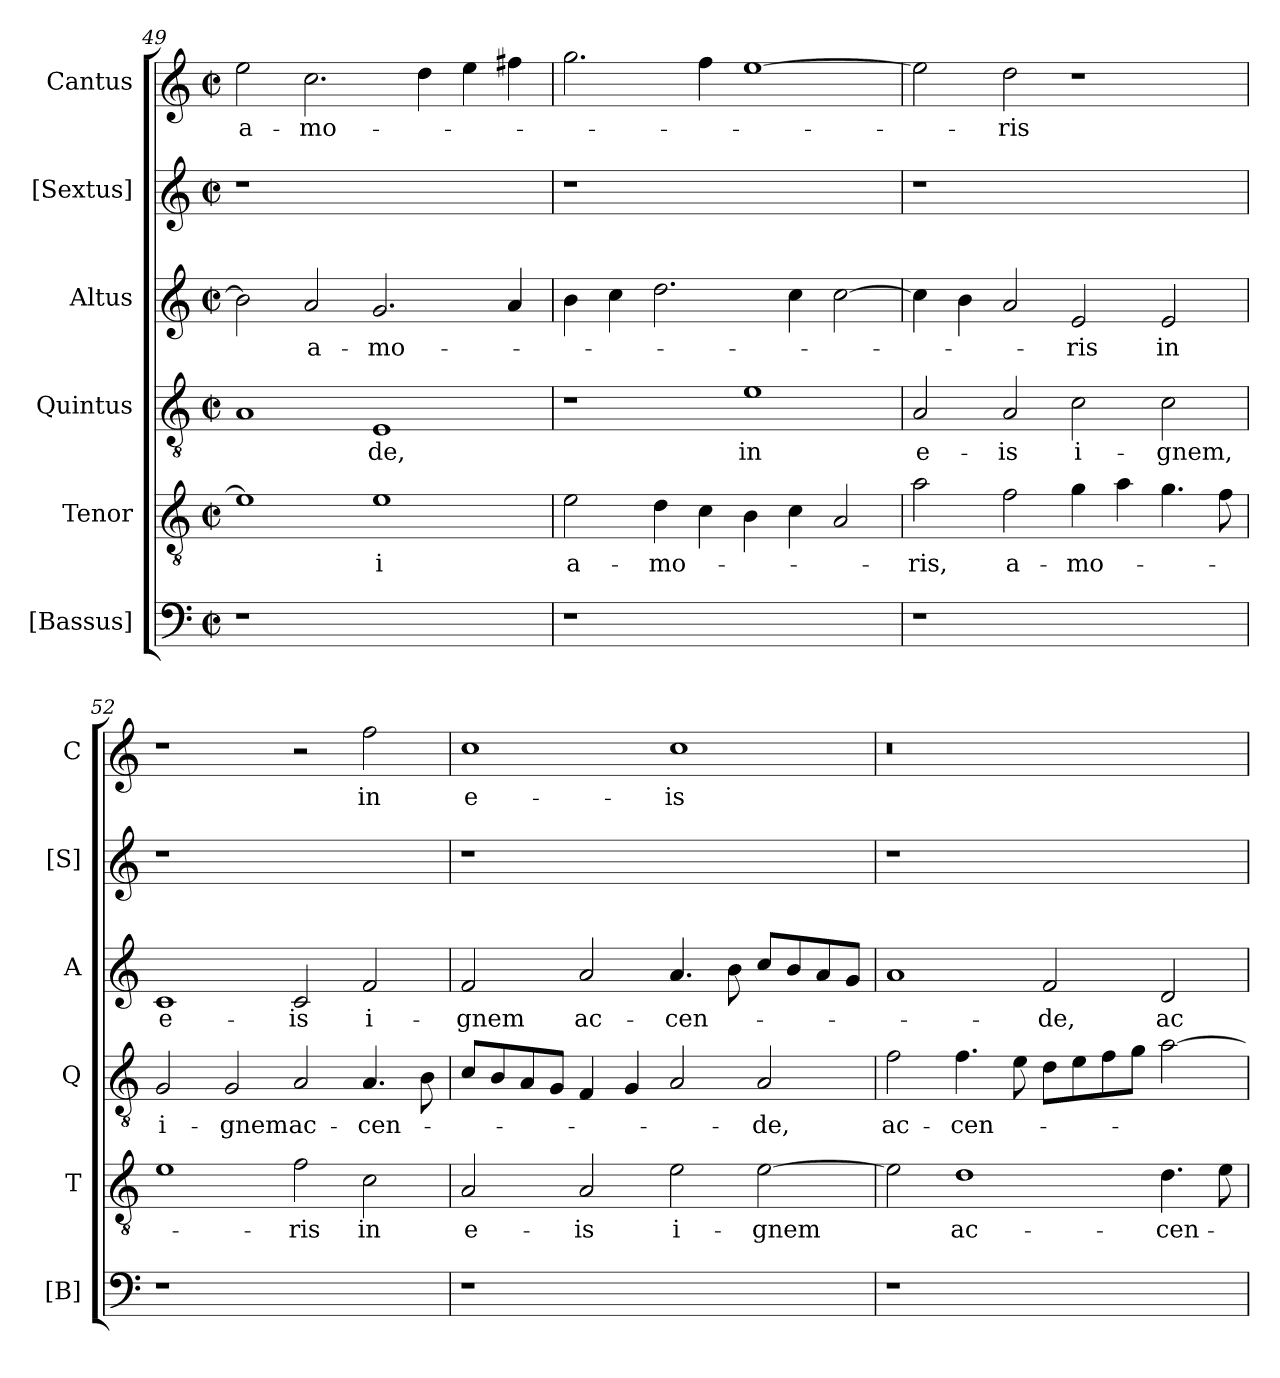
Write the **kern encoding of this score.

**kern	**kern	**text	**kern	**text	**kern	**text	**kern	**kern	**text
*part6	*part5	*part5	*part4	*part4	*part3	*part3	*part2	*part1	*part1
*staff6	*staff5	*staff5	*staff4	*staff4	*staff3	*staff3	*staff2	*staff1	*staff1
*I"[Bassus]	*I"Tenor	*	*I"Quintus	*	*I"Altus	*	*I"[Sextus]	*I"Cantus	*
*I'[B]	*I'T	*	*I'Q	*	*I'A	*	*I'[S]	*I'C	*
*clefF4	*clefGv2	*	*clefGv2	*	*clefG2	*	*clefG2	*clefG2	*
*k[]	*k[]	*	*k[]	*	*k[]	*	*k[]	*k[]	*
*C:	*C:	*	*C:	*	*C:	*	*C:	*C:	*
*M2/2	*M2/2	*	*M2/2	*	*M2/2	*	*M2/2	*M2/2	*
*met(c|)	*met(c|)	*	*met(c|)	*	*met(c|)	*	*met(c|)	*met(c|)	*
=49	=49	=49	=49	=49	=49	=49	=49	=49	=49
1r	1e\]	.	1A/	.	2b\]	.	1r	2ee\	a-
.	.	.	.	.	2a/	a-	.	2.cc\	-mo-
1ryy	1e\	-i	1E/	-de,	2.g/	-mo-	1ryy	.	.
.	.	.	.	.	.	.	.	4dd\	.
.	.	.	.	.	.	.	.	4ee\	.
.	.	.	.	.	4a/	.	.	4ff#X\	.
=50	=50	=50	=50	=50	=50	=50	=50	=50	=50
1r	2e\	a-	1r	.	4b\	.	1r	2.gg\	.
.	.	.	.	.	4cc\	.	.	.	.
.	4d\	-mo-	.	.	2.dd\	.	.	.	.
.	4c\	.	.	.	.	.	.	4ff\	.
1ryy	4B\	.	1e\	in	.	.	1ryy	[1ee\	.
.	4c\	.	.	.	4cc\	.	.	.	.
.	2A/	.	.	.	[2cc\	.	.	.	.
=51	=51	=51	=51	=51	=51	=51	=51	=51	=51
1r	2a\	-ris,	2A/	e-	4cc\]	.	1r	2ee\]	.
.	.	.	.	.	4b\	.	.	.	.
.	2f\	a-	2A/	-is	2a/	.	.	2dd\	-ris
1ryy	4g\	-mo-	2c\	i-	2e/	-ris	1ryy	1r	.
.	4a\	.	.	.	.	.	.	.	.
.	4.g\	.	2c\	-gnem,	2e/	in	.	.	.
.	8f\	.	.	.	.	.	.	.	.
=52	=52	=52	=52	=52	=52	=52	=52	=52	=52
1r	1e\	.	2G/	i-	1c/	e-	1r	1r	.
.	.	.	2G/	-gnem	.	.	.	.	.
1ryy	2f\	-ris	2A/	ac-	2c/	-is	1ryy	2r	.
.	2c\	in	4.A/	-cen-	2f/	i-	.	2ff\	in
.	.	.	8B\	.	.	.	.	.	.
=53	=53	=53	=53	=53	=53	=53	=53	=53	=53
1r	2A/	e-	8c/L	.	2f/	-gnem	1r	1cc\	e-
.	.	.	8B/	.	.	.	.	.	.
.	.	.	8A/	.	.	.	.	.	.
.	.	.	8G/J	.	.	.	.	.	.
.	2A/	-is	4F/	.	2a/	ac-	.	.	.
.	.	.	4G/	.	.	.	.	.	.
1ryy	2e\	i-	2A/	.	4.a/	-cen-	1ryy	1cc\	-is
.	.	.	.	.	8b\	.	.	.	.
.	[2e\	-gnem	2A/	-de,	8cc/L	.	.	.	.
.	.	.	.	.	8b/	.	.	.	.
.	.	.	.	.	8a/	.	.	.	.
.	.	.	.	.	8g/J	.	.	.	.
=54	=54	=54	=54	=54	=54	=54	=54	=54	=54
!	!	!	!	!	!	!	!	!LO:N:vis=0	!
1r	2e\]	.	2f\	ac-	1a/	.	1r	1r	.
.	1d\	ac-	4.f\	-cen-	.	.	.	.	.
.	.	.	8e\	.	.	.	.	.	.
1ryy	.	.	8d\L	.	2f/	-de,	1ryy	1ryy	.
.	.	.	8e\	.	.	.	.	.	.
.	.	.	8f\	.	.	.	.	.	.
.	.	.	8g\J	.	.	.	.	.	.
.	4.d\	-cen-	[2a\	.	2d/	ac-	.	.	.
.	8e\	.	.	.	.	.	.	.	.
=	=	=	=	=	=	=	=	=	=
*-	*-	*-	*-	*-	*-	*-	*-	*-	*-
